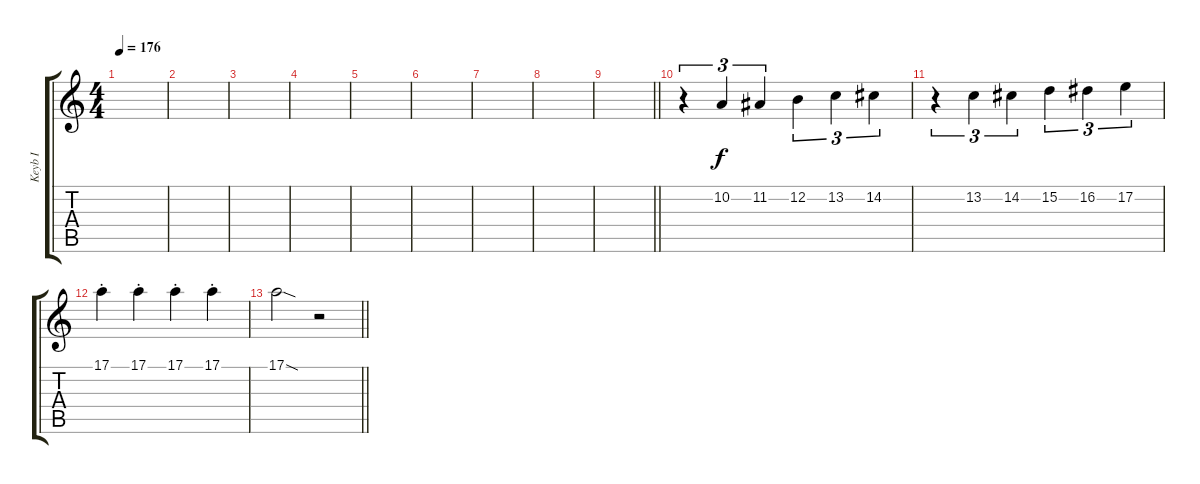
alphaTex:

\track ("Keyb I" "Keyb I") {instrument brasssection}
\staff {score tabs}
\tuning (E4 B3 G3 D3 A2 E2) {hide}
\ts (4 4)
\tempo 176
\clef g2
\ks c
|
|
|
|
|
|
|
|
\barLineRight lightlight
|
r.4{tu (3 2)} 10.2.4{tu (3 2)} 11.2.4{tu (3 2)} 12.2.4{tu (3 2)} 13.2.4{tu (3 2)} 14.2.4{tu (3 2)} |
r.4{tu (3 2)} 13.2.4{tu (3 2)} 14.2.4{tu (3 2)} 15.2.4{tu (3 2)} 16.2.4{tu (3 2)} 17.2.4{tu (3 2)} |
17.1{st}.4 17.1{st}.4 17.1{st}.4 17.1{st}.4 |
\barLineRight lightlight
17.1{sod}.2 r.2
